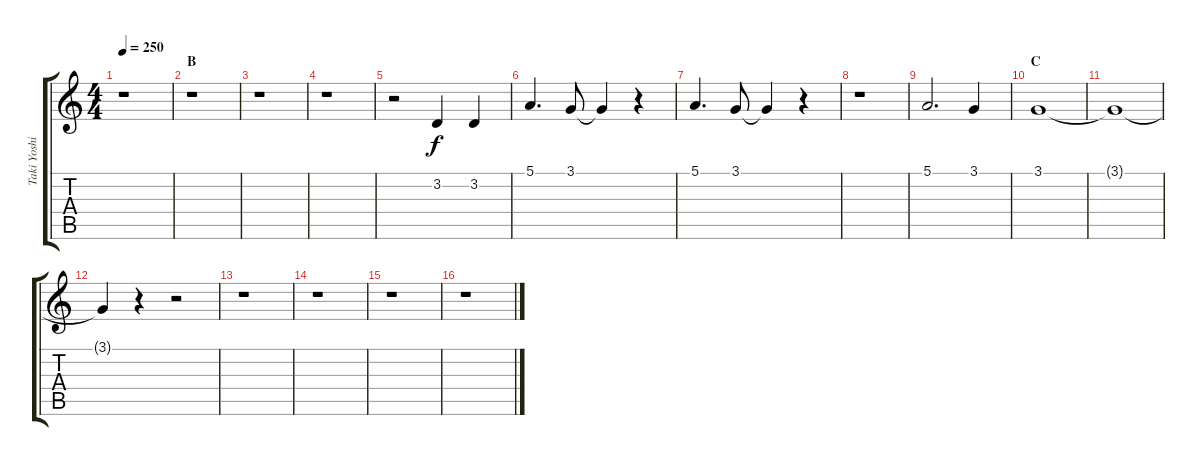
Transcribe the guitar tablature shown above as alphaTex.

\track ("Taki Yoshimitsu-CHORUS" "Taki Yoshi") {instrument acousticgrandpiano}
\staff {score tabs}
\tuning (E4 B3 G3 D3 A2 E2) {hide}
\ts (4 4)
\tempo 250
\clef g2
\ks c
r.1{dy f} |
\section ("" "B")
r.1 |
r.1 |
r.1 |
r.2 3.2.4 3.2.4 |
5.1.4{d} 3.1.8 3.1{t}.4 r.4 |
5.1.4{d} 3.1.8 3.1{t}.4 r.4 |
r.1 |
5.1.2{d} 3.1.4 |
\section ("" "C")
3.1.1 |
3.1{t}.1 |
3.1{t}.4 r.4 r.2 |
r.1 |
r.1 |
r.1 |
r.1
